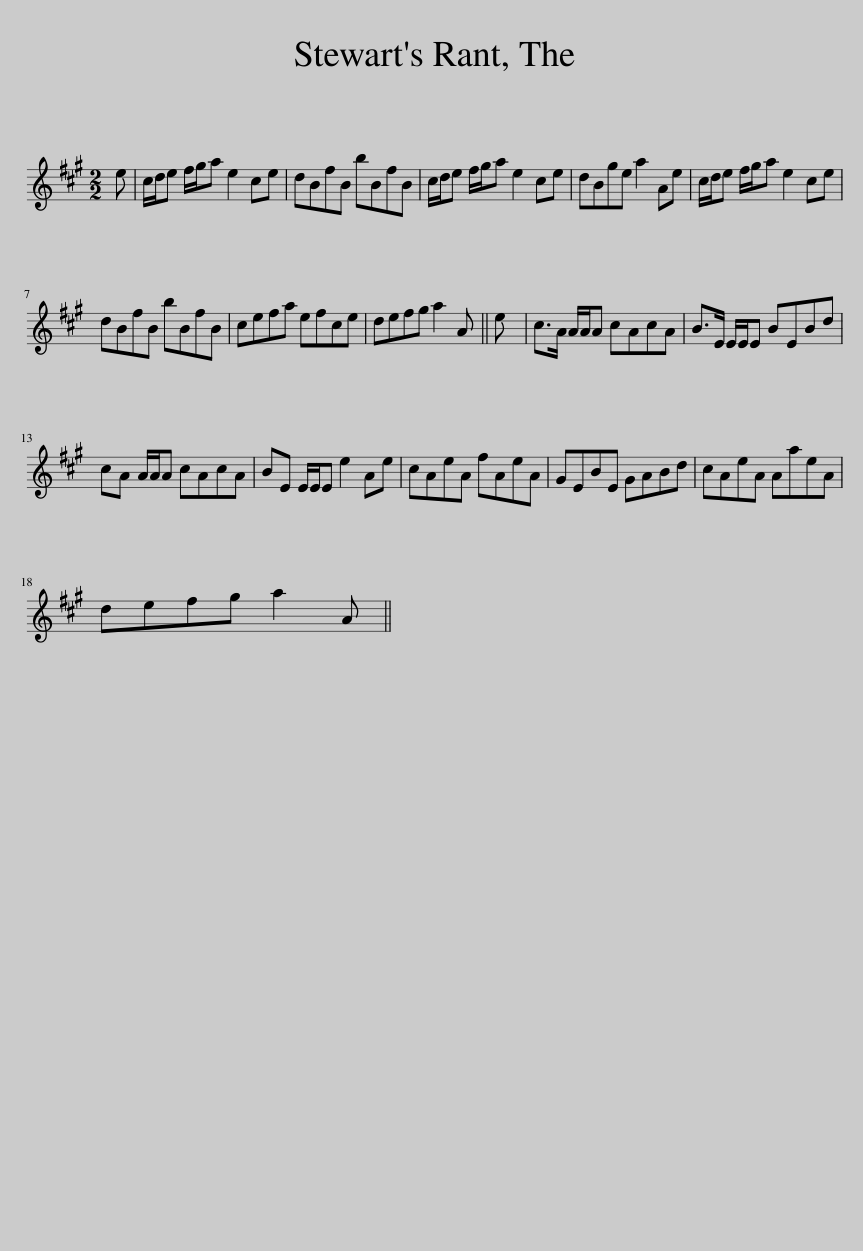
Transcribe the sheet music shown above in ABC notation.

X:1
L:1/8
M:2/2
I:linebreak $
K:A
V:1 treble
V:1
 e | c/d/e f/g/a e2 ce | dBfB bBfB | c/d/e f/g/a e2 ce | dBge a2 Ae | %5
 c/d/e f/g/a e2 ce |$ dBfB bBfB | cefa efce | defg a2 A || e | %10
 c>A A/A/A cAcA | B>E E/E/E BEBd |$ cA A/A/A cAcA | BE E/E/E e2 Ae | cAeA fAeA | %15
 GEBE GABd | cAeA AaeA |$ defg a2 A || %18
